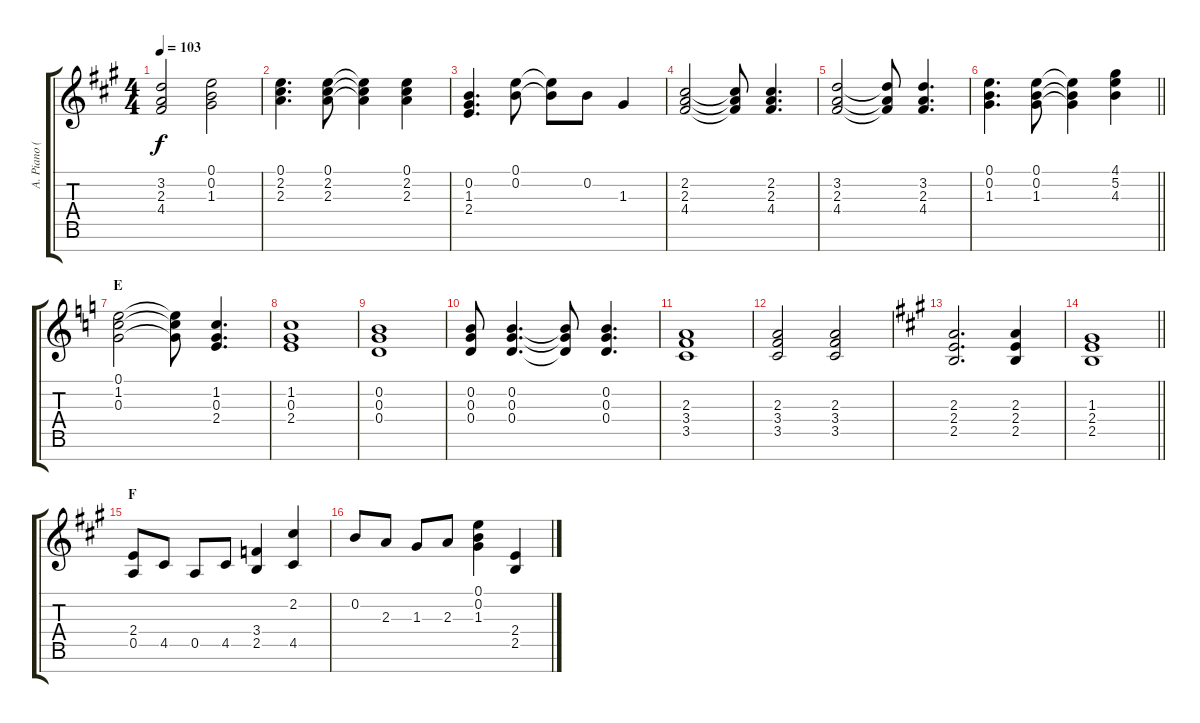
\track ("A. Piano (Right Hand)" "A. Piano (") {instrument acousticgrandpiano}
\staff {score tabs}
\tuning (E5 B4 G4 D4 A3 E3 B2) {hide}
\ts (4 4)
\tempo 103
\clef g2
\ks a
(3.2 2.3 4.4).2{dy f} (0.1 0.2 1.3).2 |
(0.1 2.2 2.3).4{d} (0.1 2.2 2.3).8 (0.1{t} 2.2{t} 2.3{t}).4 (0.1 2.2 2.3).4 |
(0.2 1.3 2.4).4{d} (0.1 0.2).8 (0.1{t} 0.2{t}).8 0.2.8 1.3.4 |
(2.2 2.3 4.4).2 (2.2{t} 2.3{t} 4.4{t}).8 (2.2 2.3 4.4).4{d} |
(3.2 2.3 4.4).2 (3.2{t} 2.3{t} 4.4{t}).8 (3.2 2.3 4.4).4{d} |
\barLineRight lightlight
(0.1 0.2 1.3).4{d} (0.1 0.2 1.3).8 (0.1{t} 0.2{t} 1.3{t}).4 (4.1 5.2 4.3).4 |
\section ("" "E")
\ks c
(0.1 1.2 0.3).2 (0.1{t} 1.2{t} 0.3{t}).8 (1.2 0.3 2.4).4{d} |
(1.2 0.3 2.4).1 |
(0.2 0.3 0.4).1 |
(0.2 0.3 0.4).8 (0.2 0.3 0.4).4{d} (0.2{t} 0.3{t} 0.4{t}).8 (0.2 0.3 0.4).4{d} |
(2.3 3.4 3.5).1 |
(2.3 3.4 3.5).2 (2.3 3.4 3.5).2 |
\ks a
(2.3 2.4 2.5).2{d} (2.3 2.4 2.5).4 |
\barLineRight lightlight
(1.3 2.4 2.5).1 |
\section ("" "F")
(2.4 0.5).8 4.5.8 0.5.8 4.5.8 (3.4 2.5).4 (2.2 4.5).4 |
0.2.8 2.3.8 1.3.8 2.3.8 (0.1 0.2 1.3).4 (2.4 2.5).4
